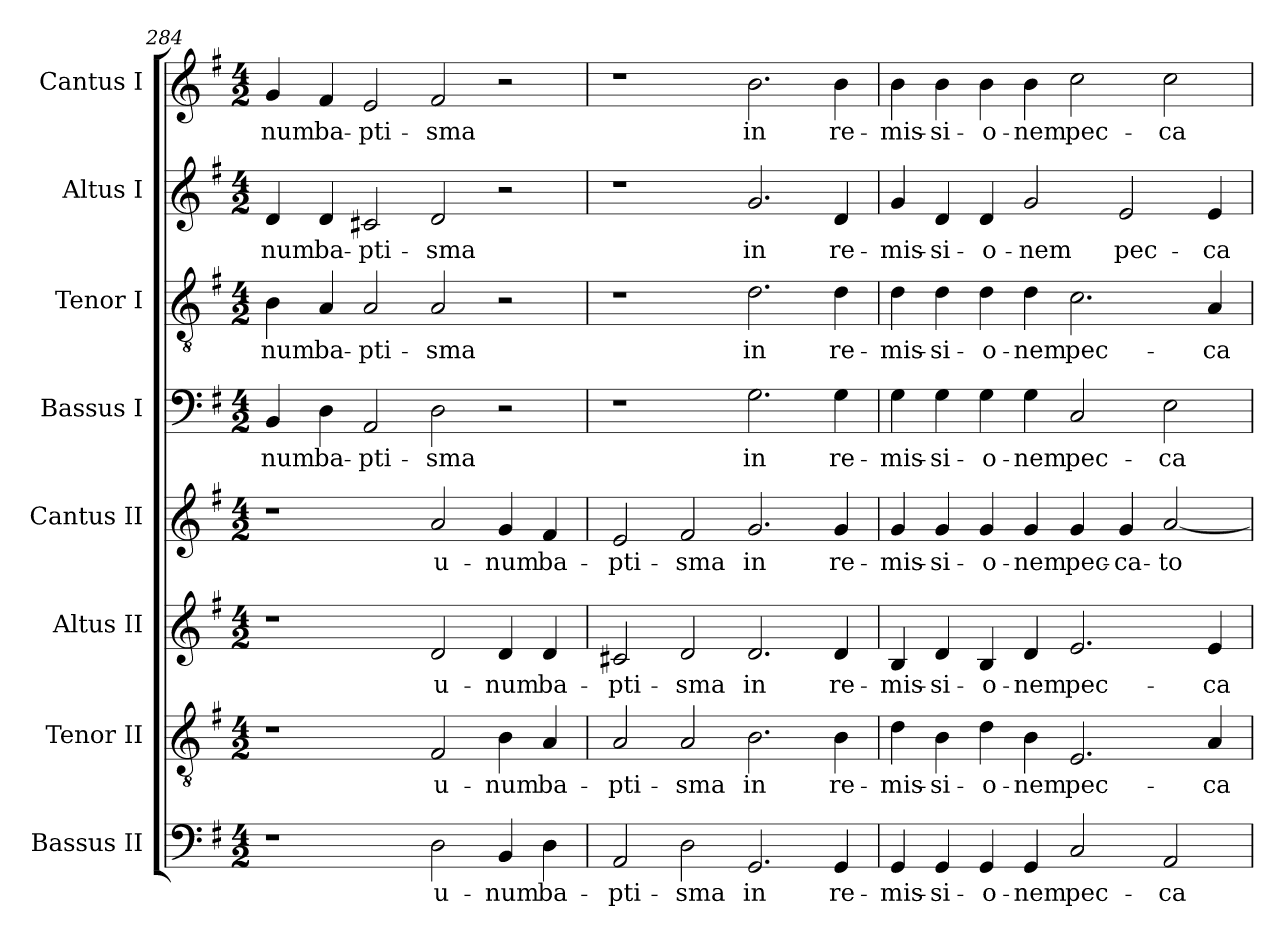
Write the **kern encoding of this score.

**kern	**text	**kern	**text	**kern	**text	**kern	**text	**kern	**text	**kern	**text	**kern	**text	**kern	**text
*part8	*part8	*part7	*part7	*part6	*part6	*part5	*part5	*part4	*part4	*part3	*part3	*part2	*part2	*part1	*part1
*staff8	*staff8	*staff7	*staff7	*staff6	*staff6	*staff5	*staff5	*staff4	*staff4	*staff3	*staff3	*staff2	*staff2	*staff1	*staff1
*I"Bassus II	*	*I"Tenor II	*	*I"Altus II	*	*I"Cantus II	*	*I"Bassus I	*	*I"Tenor I	*	*I"Altus I	*	*I"Cantus I	*
*I'B II	*	*I'T II	*	*I'A II	*	*I'C II	*	*I'B I	*	*I'T I	*	*I'A I	*	*I'C I	*
*clefF4	*	*clefGv2	*	*clefG2	*	*clefG2	*	*clefF4	*	*clefGv2	*	*clefG2	*	*clefG2	*
*k[f#]	*	*k[f#]	*	*k[f#]	*	*k[f#]	*	*k[f#]	*	*k[f#]	*	*k[f#]	*	*k[f#]	*
*G:	*	*G:	*	*G:	*	*G:	*	*G:	*	*G:	*	*G:	*	*G:	*
*M4/2	*	*M4/2	*	*M4/2	*	*M4/2	*	*M4/2	*	*M4/2	*	*M4/2	*	*M4/2	*
=284	=284	=284	=284	=284	=284	=284	=284	=284	=284	=284	=284	=284	=284	=284	=284
!	!	!	!	!	!	!	!	!	!LO:LY:b	!	!	!	!	!	!
!	!	!	!	!	!	!	!	!	!	!	!LO:LY:b	!	!	!	!
!	!	!	!	!	!	!	!	!	!	!	!	!	!LO:LY:b	!	!
!	!	!	!	!	!	!	!	!	!	!	!	!	!	!	!LO:LY:b
1r	.	1r	.	1r	.	1r	.	4BB/	-num	4B\	-num	4d/	-num	4g/	-num
!	!	!	!	!	!	!	!	!	!LO:LY:b	!	!	!	!	!	!
!	!	!	!	!	!	!	!	!	!	!	!LO:LY:b	!	!	!	!
!	!	!	!	!	!	!	!	!	!	!	!	!	!LO:LY:b	!	!
!	!	!	!	!	!	!	!	!	!	!	!	!	!	!	!LO:LY:b
.	.	.	.	.	.	.	.	4D\	ba-	4A/	ba-	4d/	ba-	4f#/	ba-
!	!	!	!	!	!	!	!	!	!LO:LY:b	!	!	!	!	!	!
!	!	!	!	!	!	!	!	!	!	!	!LO:LY:b	!	!	!	!
!	!	!	!	!	!	!	!	!	!	!	!	!	!LO:LY:b	!	!
!	!	!	!	!	!	!	!	!	!	!	!	!	!	!	!LO:LY:b
.	.	.	.	.	.	.	.	2AA/	-pti-	2A/	-pti-	2c#X/	-pti-	2e/	-pti-
!	!LO:LY:b	!	!	!	!	!	!	!	!	!	!	!	!	!	!
!	!	!	!LO:LY:b	!	!	!	!	!	!	!	!	!	!	!	!
!	!	!	!	!	!LO:LY:b	!	!	!	!	!	!	!	!	!	!
!	!	!	!	!	!	!	!LO:LY:b	!	!	!	!	!	!	!	!
!	!	!	!	!	!	!	!	!	!LO:LY:b	!	!	!	!	!	!
!	!	!	!	!	!	!	!	!	!	!	!LO:LY:b	!	!	!	!
!	!	!	!	!	!	!	!	!	!	!	!	!	!LO:LY:b	!	!
!	!	!	!	!	!	!	!	!	!	!	!	!	!	!	!LO:LY:b
2D\	u-	2F#/	u-	2d/	u-	2a/	u-	2D\	-sma	2A/	-sma	2d/	-sma	2f#/	-sma
!	!LO:LY:b	!	!	!	!	!	!	!	!	!	!	!	!	!	!
!	!	!	!LO:LY:b	!	!	!	!	!	!	!	!	!	!	!	!
!	!	!	!	!	!LO:LY:b	!	!	!	!	!	!	!	!	!	!
!	!	!	!	!	!	!	!LO:LY:b	!	!	!	!	!	!	!	!
4BB/	-num	4B\	-num	4d/	-num	4g/	-num	2r	.	2r	.	2r	.	2r	.
!	!LO:LY:b	!	!	!	!	!	!	!	!	!	!	!	!	!	!
!	!	!	!LO:LY:b	!	!	!	!	!	!	!	!	!	!	!	!
!	!	!	!	!	!LO:LY:b	!	!	!	!	!	!	!	!	!	!
!	!	!	!	!	!	!	!LO:LY:b	!	!	!	!	!	!	!	!
4D\	ba-	4A/	ba-	4d/	ba-	4f#/	ba-	.	.	.	.	.	.	.	.
=285	=285	=285	=285	=285	=285	=285	=285	=285	=285	=285	=285	=285	=285	=285	=285
!	!LO:LY:b	!	!	!	!	!	!	!	!	!	!	!	!	!	!
!	!	!	!LO:LY:b	!	!	!	!	!	!	!	!	!	!	!	!
!	!	!	!	!	!LO:LY:b	!	!	!	!	!	!	!	!	!	!
!	!	!	!	!	!	!	!LO:LY:b	!	!	!	!	!	!	!	!
2AA/	-pti-	2A/	-pti-	2c#X/	-pti-	2e/	-pti-	1r	.	1r	.	1r	.	1r	.
!	!LO:LY:b	!	!	!	!	!	!	!	!	!	!	!	!	!	!
!	!	!	!LO:LY:b	!	!	!	!	!	!	!	!	!	!	!	!
!	!	!	!	!	!LO:LY:b	!	!	!	!	!	!	!	!	!	!
!	!	!	!	!	!	!	!LO:LY:b	!	!	!	!	!	!	!	!
2D\	-sma	2A/	-sma	2d/	-sma	2f#/	-sma	.	.	.	.	.	.	.	.
!	!LO:LY:b	!	!	!	!	!	!	!	!	!	!	!	!	!	!
!	!	!	!LO:LY:b	!	!	!	!	!	!	!	!	!	!	!	!
!	!	!	!	!	!LO:LY:b	!	!	!	!	!	!	!	!	!	!
!	!	!	!	!	!	!	!LO:LY:b	!	!	!	!	!	!	!	!
!	!	!	!	!	!	!	!	!	!LO:LY:b	!	!	!	!	!	!
!	!	!	!	!	!	!	!	!	!	!	!LO:LY:b	!	!	!	!
!	!	!	!	!	!	!	!	!	!	!	!	!	!LO:LY:b	!	!
!	!	!	!	!	!	!	!	!	!	!	!	!	!	!	!LO:LY:b
2.GG/	in	2.B\	in	2.d/	in	2.g/	in	2.G\	in	2.d\	in	2.g/	in	2.b\	in
!	!LO:LY:b	!	!	!	!	!	!	!	!	!	!	!	!	!	!
!	!	!	!LO:LY:b	!	!	!	!	!	!	!	!	!	!	!	!
!	!	!	!	!	!LO:LY:b	!	!	!	!	!	!	!	!	!	!
!	!	!	!	!	!	!	!LO:LY:b	!	!	!	!	!	!	!	!
!	!	!	!	!	!	!	!	!	!LO:LY:b	!	!	!	!	!	!
!	!	!	!	!	!	!	!	!	!	!	!LO:LY:b	!	!	!	!
!	!	!	!	!	!	!	!	!	!	!	!	!	!LO:LY:b	!	!
!	!	!	!	!	!	!	!	!	!	!	!	!	!	!	!LO:LY:b
4GG/	re-	4B\	re-	4d/	re-	4g/	re-	4G\	re-	4d\	re-	4d/	re-	4b\	re-
=286	=286	=286	=286	=286	=286	=286	=286	=286	=286	=286	=286	=286	=286	=286	=286
!	!LO:LY:b	!	!	!	!	!	!	!	!	!	!	!	!	!	!
!	!	!	!LO:LY:b	!	!	!	!	!	!	!	!	!	!	!	!
!	!	!	!	!	!LO:LY:b	!	!	!	!	!	!	!	!	!	!
!	!	!	!	!	!	!	!LO:LY:b	!	!	!	!	!	!	!	!
!	!	!	!	!	!	!	!	!	!LO:LY:b	!	!	!	!	!	!
!	!	!	!	!	!	!	!	!	!	!	!LO:LY:b	!	!	!	!
!	!	!	!	!	!	!	!	!	!	!	!	!	!LO:LY:b	!	!
!	!	!	!	!	!	!	!	!	!	!	!	!	!	!	!LO:LY:b
4GG/	-mis-	4d\	-mis-	4B/	-mis-	4g/	-mis-	4G\	-mis-	4d\	-mis-	4g/	-mis-	4b\	-mis-
!	!LO:LY:b	!	!	!	!	!	!	!	!	!	!	!	!	!	!
!	!	!	!LO:LY:b	!	!	!	!	!	!	!	!	!	!	!	!
!	!	!	!	!	!LO:LY:b	!	!	!	!	!	!	!	!	!	!
!	!	!	!	!	!	!	!LO:LY:b	!	!	!	!	!	!	!	!
!	!	!	!	!	!	!	!	!	!LO:LY:b	!	!	!	!	!	!
!	!	!	!	!	!	!	!	!	!	!	!LO:LY:b	!	!	!	!
!	!	!	!	!	!	!	!	!	!	!	!	!	!LO:LY:b	!	!
!	!	!	!	!	!	!	!	!	!	!	!	!	!	!	!LO:LY:b
4GG/	-si-	4B\	-si-	4d/	-si-	4g/	-si-	4G\	-si-	4d\	-si-	4d/	-si-	4b\	-si-
!	!LO:LY:b	!	!	!	!	!	!	!	!	!	!	!	!	!	!
!	!	!	!LO:LY:b	!	!	!	!	!	!	!	!	!	!	!	!
!	!	!	!	!	!LO:LY:b	!	!	!	!	!	!	!	!	!	!
!	!	!	!	!	!	!	!LO:LY:b	!	!	!	!	!	!	!	!
!	!	!	!	!	!	!	!	!	!LO:LY:b	!	!	!	!	!	!
!	!	!	!	!	!	!	!	!	!	!	!LO:LY:b	!	!	!	!
!	!	!	!	!	!	!	!	!	!	!	!	!	!LO:LY:b	!	!
!	!	!	!	!	!	!	!	!	!	!	!	!	!	!	!LO:LY:b
4GG/	-o-	4d\	-o-	4B/	-o-	4g/	-o-	4G\	-o-	4d\	-o-	4d/	-o-	4b\	-o-
!	!LO:LY:b	!	!	!	!	!	!	!	!	!	!	!	!	!	!
!	!	!	!LO:LY:b	!	!	!	!	!	!	!	!	!	!	!	!
!	!	!	!	!	!LO:LY:b	!	!	!	!	!	!	!	!	!	!
!	!	!	!	!	!	!	!LO:LY:b	!	!	!	!	!	!	!	!
!	!	!	!	!	!	!	!	!	!LO:LY:b	!	!	!	!	!	!
!	!	!	!	!	!	!	!	!	!	!	!LO:LY:b	!	!	!	!
!	!	!	!	!	!	!	!	!	!	!	!	!	!LO:LY:b	!	!
!	!	!	!	!	!	!	!	!	!	!	!	!	!	!	!LO:LY:b
4GG/	-nem	4B\	-nem	4d/	-nem	4g/	-nem	4G\	-nem	4d\	-nem	2g/	-nem	4b\	-nem
!	!LO:LY:b	!	!	!	!	!	!	!	!	!	!	!	!	!	!
!	!	!	!LO:LY:b	!	!	!	!	!	!	!	!	!	!	!	!
!	!	!	!	!	!LO:LY:b	!	!	!	!	!	!	!	!	!	!
!	!	!	!	!	!	!	!LO:LY:b	!	!	!	!	!	!	!	!
!	!	!	!	!	!	!	!	!	!LO:LY:b	!	!	!	!	!	!
!	!	!	!	!	!	!	!	!	!	!	!LO:LY:b	!	!	!	!
!	!	!	!	!	!	!	!	!	!	!	!	!	!	!	!LO:LY:b
2C/	pec-	2.E/	pec-	2.e/	pec-	4g/	pec-	2C/	pec-	2.c\	pec-	.	.	2cc\	pec-
!	!	!	!	!	!	!	!LO:LY:b	!	!	!	!	!	!	!	!
!	!	!	!	!	!	!	!	!	!	!	!	!	!LO:LY:b	!	!
.	.	.	.	.	.	4g/	-ca-	.	.	.	.	2e/	pec-	.	.
!	!LO:LY:b	!	!	!	!	!	!	!	!	!	!	!	!	!	!
!	!	!	!	!	!	!	!LO:LY:b	!	!	!	!	!	!	!	!
!	!	!	!	!	!	!	!	!	!LO:LY:b	!	!	!	!	!	!
!	!	!	!	!	!	!	!	!	!	!	!	!	!	!	!LO:LY:b
2AA/	-ca-	.	.	.	.	[2a/	-to-	2E\	-ca-	.	.	.	.	2cc\	-ca-
!	!	!	!LO:LY:b	!	!	!	!	!	!	!	!	!	!	!	!
!	!	!	!	!	!LO:LY:b	!	!	!	!	!	!	!	!	!	!
!	!	!	!	!	!	!	!	!	!	!	!LO:LY:b	!	!	!	!
!	!	!	!	!	!	!	!	!	!	!	!	!	!LO:LY:b	!	!
.	.	4A/	-ca-	4e/	-ca-	.	.	.	.	4A/	-ca-	4e/	-ca-	.	.
=	=	=	=	=	=	=	=	=	=	=	=	=	=	=	=
*-	*-	*-	*-	*-	*-	*-	*-	*-	*-	*-	*-	*-	*-	*-	*-
